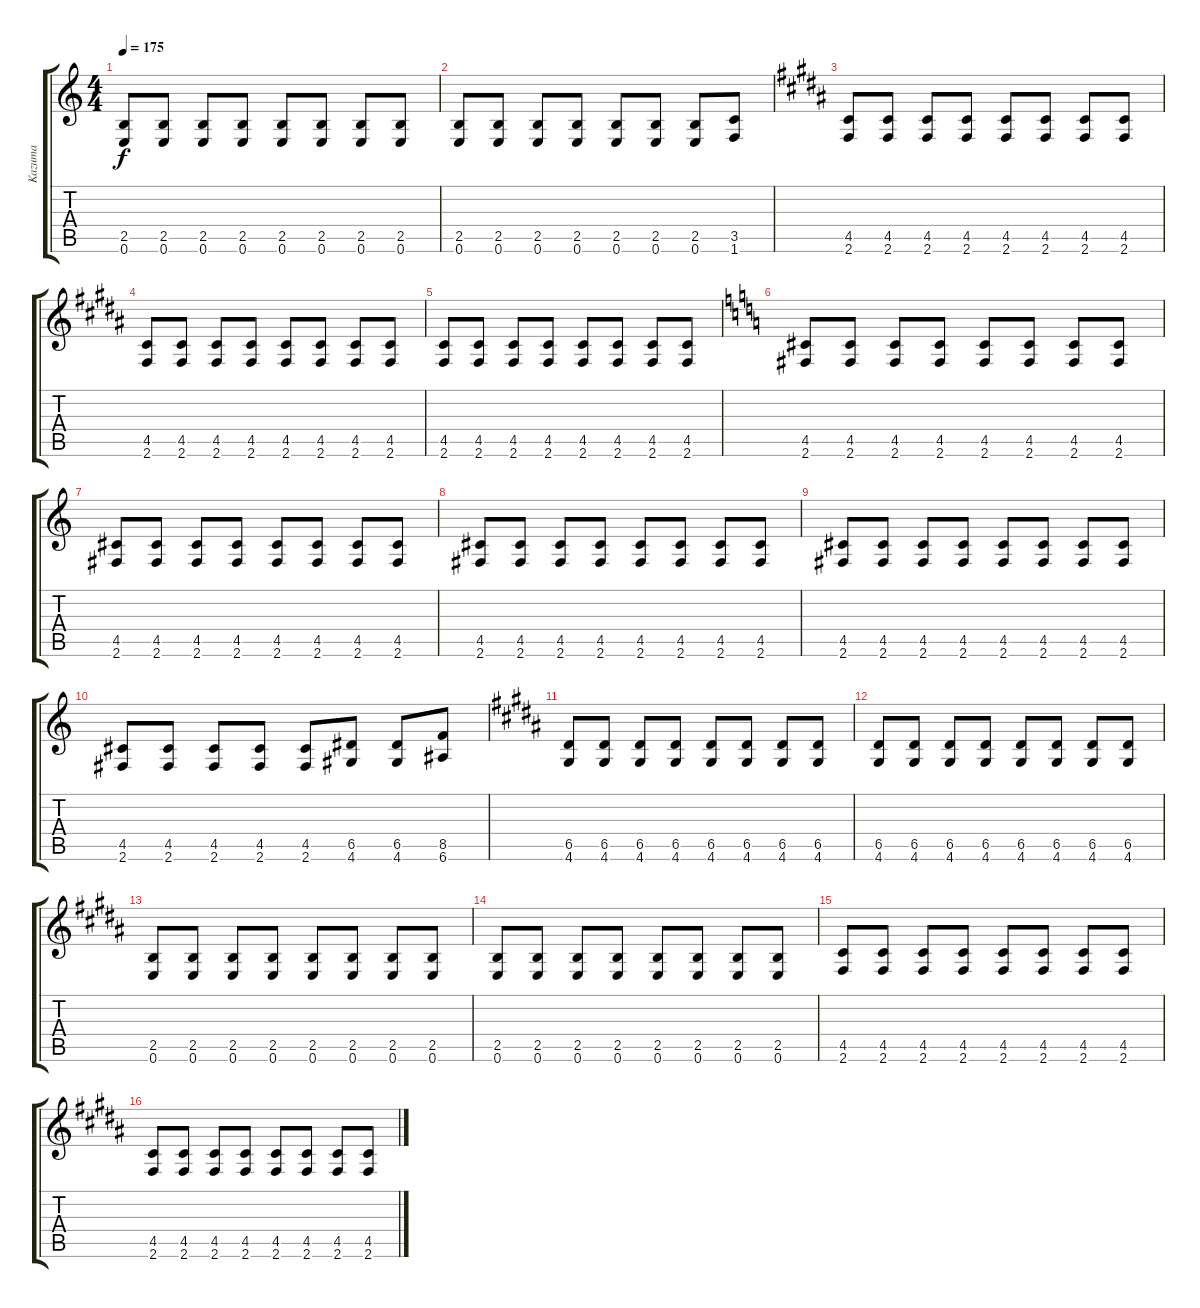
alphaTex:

\track ("Kazuma" "Kazuma") {instrument overdrivenguitar}
\staff {score tabs}
\tuning (E4 B3 G3 D3 A2 E2) {hide}
\ts (4 4)
\tempo 175
\clef g2
\ks c
(2.5 0.6).8{dy f} (2.5 0.6).8 (2.5 0.6).8 (2.5 0.6).8 (2.5 0.6).8 (2.5 0.6).8 (2.5 0.6).8 (2.5 0.6).8 |
(2.5 0.6).8 (2.5 0.6).8 (2.5 0.6).8 (2.5 0.6).8 (2.5 0.6).8 (2.5 0.6).8 (2.5 0.6).8 (3.5 1.6).8 |
\ks b
(4.5 2.6).8 (4.5 2.6).8 (4.5 2.6).8 (4.5 2.6).8 (4.5 2.6).8 (4.5 2.6).8 (4.5 2.6).8 (4.5 2.6).8 |
(4.5 2.6).8 (4.5 2.6).8 (4.5 2.6).8 (4.5 2.6).8 (4.5 2.6).8 (4.5 2.6).8 (4.5 2.6).8 (4.5 2.6).8 |
(4.5 2.6).8 (4.5 2.6).8 (4.5 2.6).8 (4.5 2.6).8 (4.5 2.6).8 (4.5 2.6).8 (4.5 2.6).8 (4.5 2.6).8 |
\ks c
(4.5 2.6).8 (4.5 2.6).8 (4.5 2.6).8 (4.5 2.6).8 (4.5 2.6).8 (4.5 2.6).8 (4.5 2.6).8 (4.5 2.6).8 |
(4.5 2.6).8 (4.5 2.6).8 (4.5 2.6).8 (4.5 2.6).8 (4.5 2.6).8 (4.5 2.6).8 (4.5 2.6).8 (4.5 2.6).8 |
(4.5 2.6).8 (4.5 2.6).8 (4.5 2.6).8 (4.5 2.6).8 (4.5 2.6).8 (4.5 2.6).8 (4.5 2.6).8 (4.5 2.6).8 |
(4.5 2.6).8 (4.5 2.6).8 (4.5 2.6).8 (4.5 2.6).8 (4.5 2.6).8 (4.5 2.6).8 (4.5 2.6).8 (4.5 2.6).8 |
(4.5 2.6).8 (4.5 2.6).8 (4.5 2.6).8 (4.5 2.6).8 (4.5 2.6).8 (6.5 4.6).8 (6.5 4.6).8 (8.5 6.6).8 |
\ks b
(6.5 4.6).8 (6.5 4.6).8 (6.5 4.6).8 (6.5 4.6).8 (6.5 4.6).8 (6.5 4.6).8 (6.5 4.6).8 (6.5 4.6).8 |
(6.5 4.6).8 (6.5 4.6).8 (6.5 4.6).8 (6.5 4.6).8 (6.5 4.6).8 (6.5 4.6).8 (6.5 4.6).8 (6.5 4.6).8 |
(2.5 0.6).8 (2.5 0.6).8 (2.5 0.6).8 (2.5 0.6).8 (2.5 0.6).8 (2.5 0.6).8 (2.5 0.6).8 (2.5 0.6).8 |
(2.5 0.6).8 (2.5 0.6).8 (2.5 0.6).8 (2.5 0.6).8 (2.5 0.6).8 (2.5 0.6).8 (2.5 0.6).8 (2.5 0.6).8 |
(4.5 2.6).8 (4.5 2.6).8 (4.5 2.6).8 (4.5 2.6).8 (4.5 2.6).8 (4.5 2.6).8 (4.5 2.6).8 (4.5 2.6).8 |
(4.5 2.6).8 (4.5 2.6).8 (4.5 2.6).8 (4.5 2.6).8 (4.5 2.6).8 (4.5 2.6).8 (4.5 2.6).8 (4.5 2.6).8
